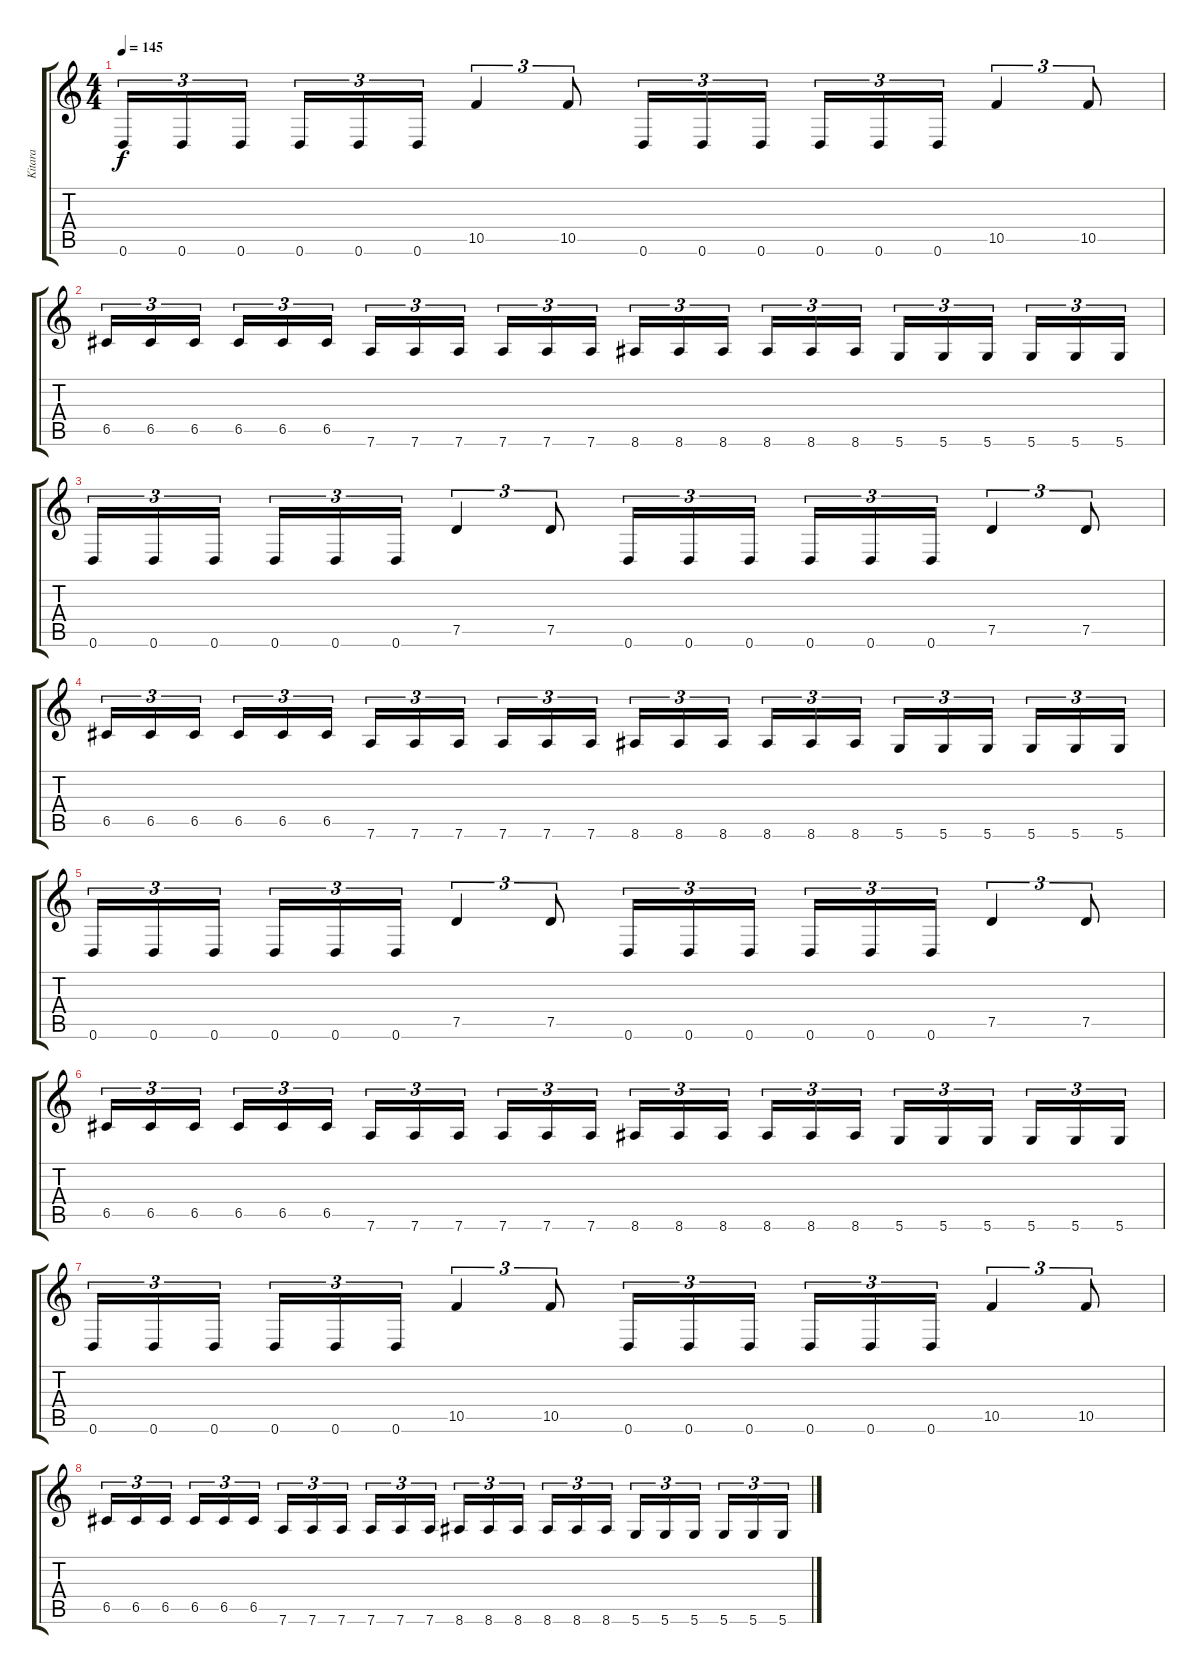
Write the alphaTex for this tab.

\track ("Kitara" "Kitara") {instrument distortionguitar}
\staff {score tabs}
\tuning (D4 A3 F3 C3 G2 D2) {hide}
\ts (4 4)
\tempo 145
\clef g2
\ks c
0.6.16{tu (3 2) dy f} 0.6.16{tu (3 2)} 0.6.16{tu (3 2)} 0.6.16{tu (3 2)} 0.6.16{tu (3 2)} 0.6.16{tu (3 2)} 10.5.4{tu (3 2)} 10.5.8{tu (3 2)} 0.6.16{tu (3 2)} 0.6.16{tu (3 2)} 0.6.16{tu (3 2)} 0.6.16{tu (3 2)} 0.6.16{tu (3 2)} 0.6.16{tu (3 2)} 10.5.4{tu (3 2)} 10.5.8{tu (3 2)} |
6.5.16{tu (3 2)} 6.5.16{tu (3 2)} 6.5.16{tu (3 2)} 6.5.16{tu (3 2)} 6.5.16{tu (3 2)} 6.5.16{tu (3 2)} 7.6.16{tu (3 2)} 7.6.16{tu (3 2)} 7.6.16{tu (3 2)} 7.6.16{tu (3 2)} 7.6.16{tu (3 2)} 7.6.16{tu (3 2)} 8.6.16{tu (3 2)} 8.6.16{tu (3 2)} 8.6.16{tu (3 2)} 8.6.16{tu (3 2)} 8.6.16{tu (3 2)} 8.6.16{tu (3 2)} 5.6.16{tu (3 2)} 5.6.16{tu (3 2)} 5.6.16{tu (3 2)} 5.6.16{tu (3 2)} 5.6.16{tu (3 2)} 5.6.16{tu (3 2)} |
0.6.16{tu (3 2)} 0.6.16{tu (3 2)} 0.6.16{tu (3 2)} 0.6.16{tu (3 2)} 0.6.16{tu (3 2)} 0.6.16{tu (3 2)} 7.5.4{tu (3 2)} 7.5.8{tu (3 2)} 0.6.16{tu (3 2)} 0.6.16{tu (3 2)} 0.6.16{tu (3 2)} 0.6.16{tu (3 2)} 0.6.16{tu (3 2)} 0.6.16{tu (3 2)} 7.5.4{tu (3 2)} 7.5.8{tu (3 2)} |
6.5.16{tu (3 2)} 6.5.16{tu (3 2)} 6.5.16{tu (3 2)} 6.5.16{tu (3 2)} 6.5.16{tu (3 2)} 6.5.16{tu (3 2)} 7.6.16{tu (3 2)} 7.6.16{tu (3 2)} 7.6.16{tu (3 2)} 7.6.16{tu (3 2)} 7.6.16{tu (3 2)} 7.6.16{tu (3 2)} 8.6.16{tu (3 2)} 8.6.16{tu (3 2)} 8.6.16{tu (3 2)} 8.6.16{tu (3 2)} 8.6.16{tu (3 2)} 8.6.16{tu (3 2)} 5.6.16{tu (3 2)} 5.6.16{tu (3 2)} 5.6.16{tu (3 2)} 5.6.16{tu (3 2)} 5.6.16{tu (3 2)} 5.6.16{tu (3 2)} |
0.6.16{tu (3 2)} 0.6.16{tu (3 2)} 0.6.16{tu (3 2)} 0.6.16{tu (3 2)} 0.6.16{tu (3 2)} 0.6.16{tu (3 2)} 7.5.4{tu (3 2)} 7.5.8{tu (3 2)} 0.6.16{tu (3 2)} 0.6.16{tu (3 2)} 0.6.16{tu (3 2)} 0.6.16{tu (3 2)} 0.6.16{tu (3 2)} 0.6.16{tu (3 2)} 7.5.4{tu (3 2)} 7.5.8{tu (3 2)} |
6.5.16{tu (3 2)} 6.5.16{tu (3 2)} 6.5.16{tu (3 2)} 6.5.16{tu (3 2)} 6.5.16{tu (3 2)} 6.5.16{tu (3 2)} 7.6.16{tu (3 2)} 7.6.16{tu (3 2)} 7.6.16{tu (3 2)} 7.6.16{tu (3 2)} 7.6.16{tu (3 2)} 7.6.16{tu (3 2)} 8.6.16{tu (3 2)} 8.6.16{tu (3 2)} 8.6.16{tu (3 2)} 8.6.16{tu (3 2)} 8.6.16{tu (3 2)} 8.6.16{tu (3 2)} 5.6.16{tu (3 2)} 5.6.16{tu (3 2)} 5.6.16{tu (3 2)} 5.6.16{tu (3 2)} 5.6.16{tu (3 2)} 5.6.16{tu (3 2)} |
0.6.16{tu (3 2)} 0.6.16{tu (3 2)} 0.6.16{tu (3 2)} 0.6.16{tu (3 2)} 0.6.16{tu (3 2)} 0.6.16{tu (3 2)} 10.5.4{tu (3 2)} 10.5.8{tu (3 2)} 0.6.16{tu (3 2)} 0.6.16{tu (3 2)} 0.6.16{tu (3 2)} 0.6.16{tu (3 2)} 0.6.16{tu (3 2)} 0.6.16{tu (3 2)} 10.5.4{tu (3 2)} 10.5.8{tu (3 2)} |
6.5.16{tu (3 2)} 6.5.16{tu (3 2)} 6.5.16{tu (3 2)} 6.5.16{tu (3 2)} 6.5.16{tu (3 2)} 6.5.16{tu (3 2)} 7.6.16{tu (3 2)} 7.6.16{tu (3 2)} 7.6.16{tu (3 2)} 7.6.16{tu (3 2)} 7.6.16{tu (3 2)} 7.6.16{tu (3 2)} 8.6.16{tu (3 2)} 8.6.16{tu (3 2)} 8.6.16{tu (3 2)} 8.6.16{tu (3 2)} 8.6.16{tu (3 2)} 8.6.16{tu (3 2)} 5.6.16{tu (3 2)} 5.6.16{tu (3 2)} 5.6.16{tu (3 2)} 5.6.16{tu (3 2)} 5.6.16{tu (3 2)} 5.6.16{tu (3 2)}
